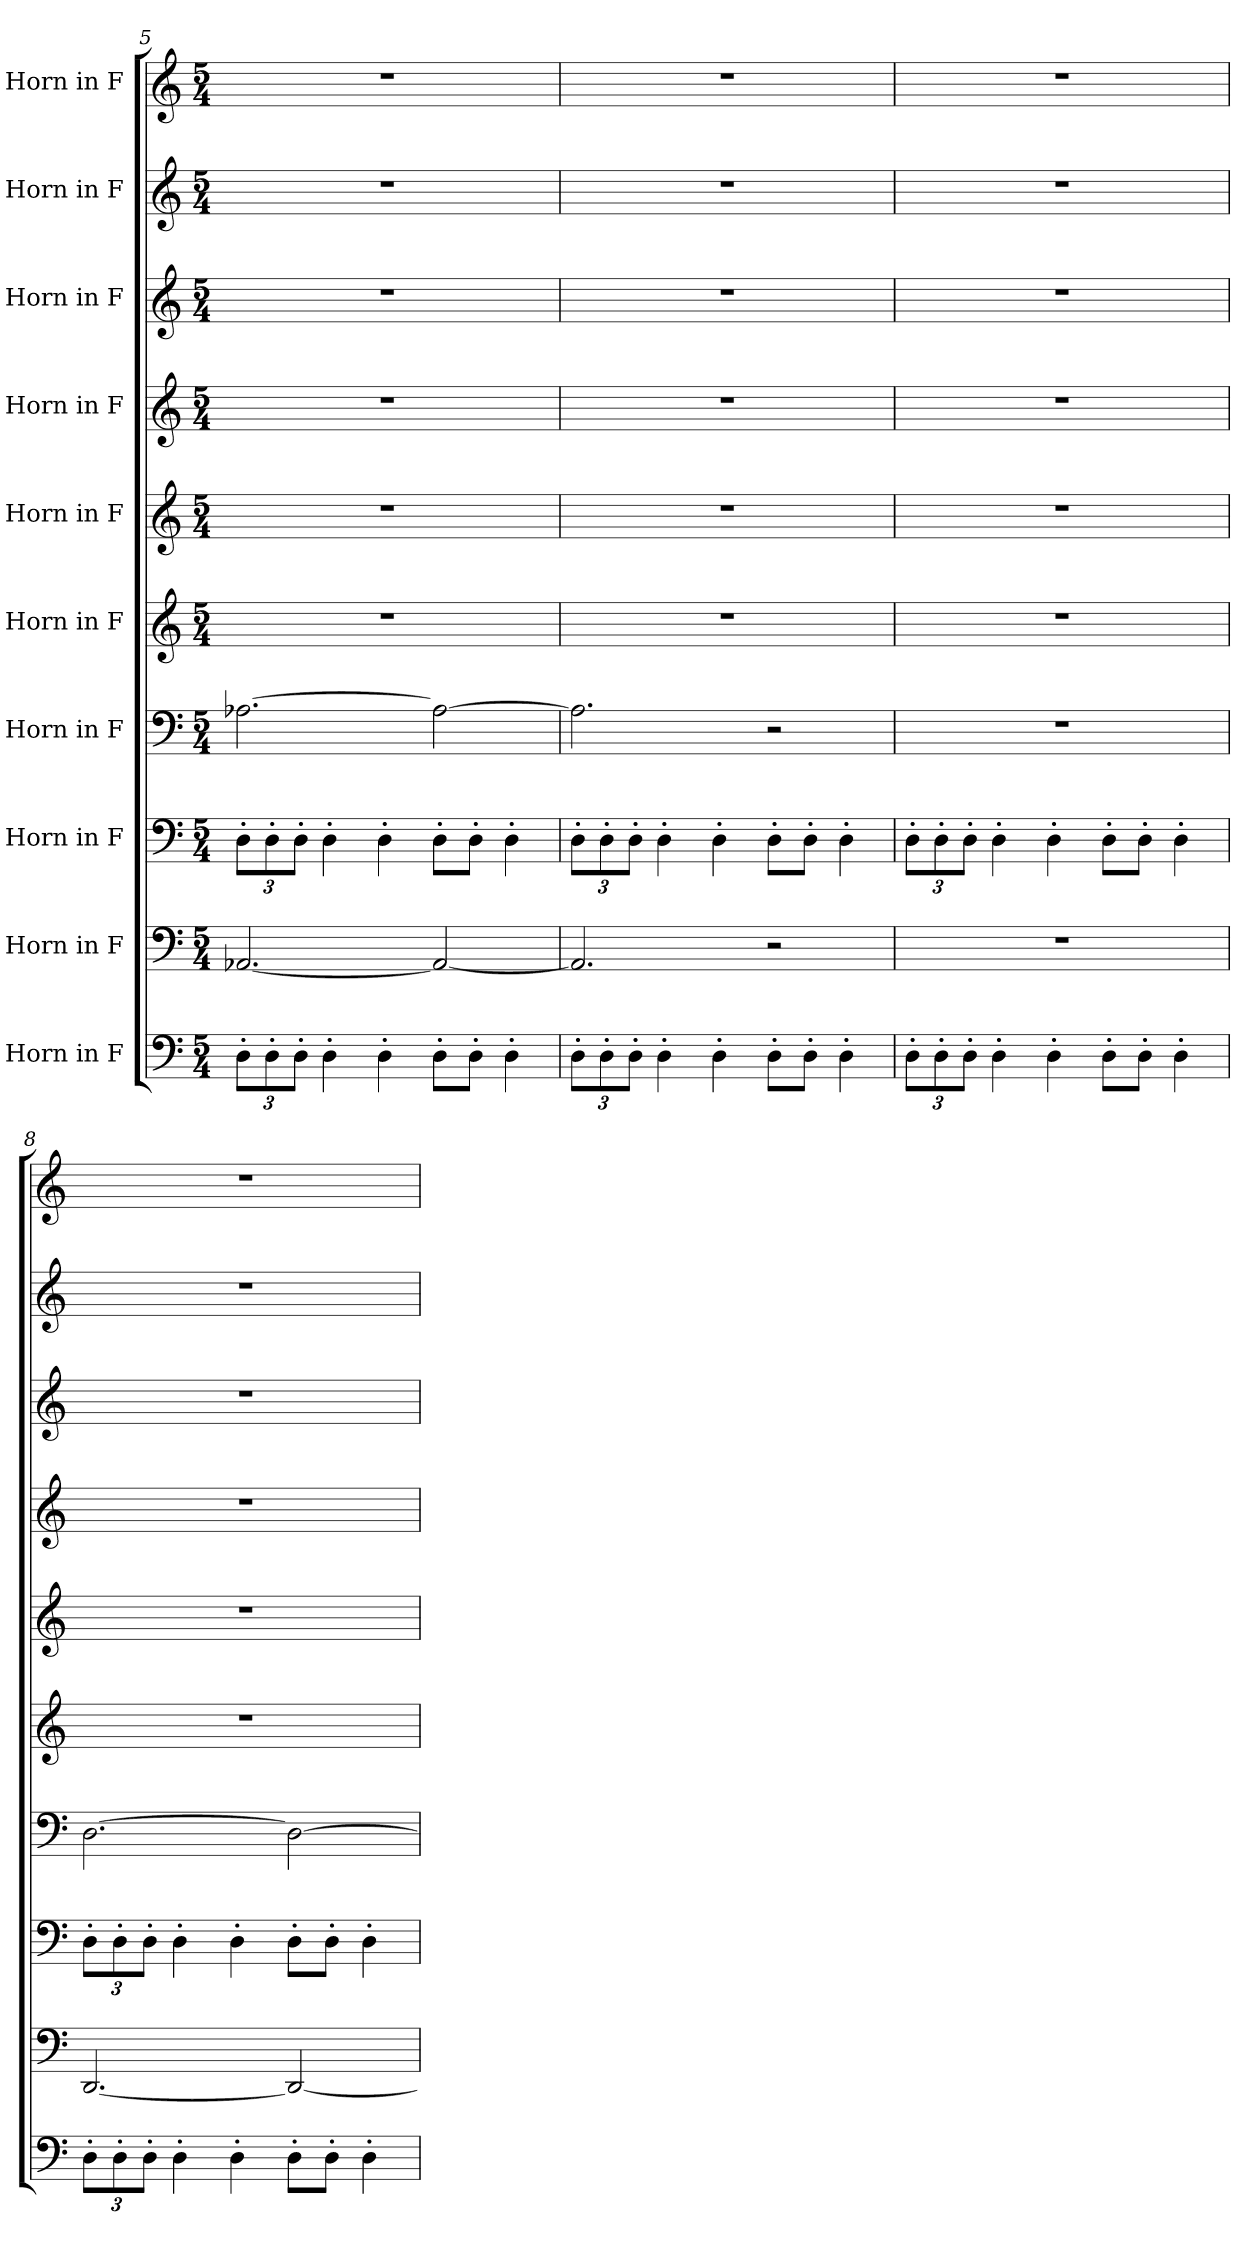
**kern	**kern	**kern	**kern	**kern	**kern	**kern	**kern	**kern	**kern
*part10	*part9	*part8	*part7	*part6	*part5	*part4	*part3	*part2	*part1
*staff10	*staff9	*staff8	*staff7	*staff6	*staff5	*staff4	*staff3	*staff2	*staff1
*I"Horn in F	*I"Horn in F	*I"Horn in F	*I"Horn in F	*I"Horn in F	*I"Horn in F	*I"Horn in F	*I"Horn in F	*I"Horn in F	*I"Horn in F
*clefF4	*clefF4	*clefF4	*clefF4	*clefG2	*clefG2	*clefG2	*clefG2	*clefG2	*clefG2
*ITrd4c7	*ITrd4c7	*ITrd4c7	*ITrd4c7	*ITrd4c7	*ITrd4c7	*ITrd4c7	*ITrd4c7	*ITrd4c7	*ITrd4c7
*k[b-]	*k[b-]	*k[b-]	*k[b-]	*k[b-]	*k[b-]	*k[b-]	*k[b-]	*k[b-]	*k[b-]
*M5/4	*M5/4	*M5/4	*M5/4	*M5/4	*M5/4	*M5/4	*M5/4	*M5/4	*M5/4
*Xbrackettup	*	*Xbrackettup	*	*	*	*	*	*	*
=5	=5	=5	=5	=5	=5	=5	=5	=5	=5
12GG'\L	[2.DD-X/	12GG'\L	[2.D-X\	4%5r	4%5r	4%5r	4%5r	4%5r	4%5r
12GG'\	.	12GG'\	.	.	.	.	.	.	.
12GG'\J	.	12GG'\J	.	.	.	.	.	.	.
4GG'\	.	4GG'\	.	.	.	.	.	.	.
4GG'\	.	4GG'\	.	.	.	.	.	.	.
8GG'\L	2DD-/_	8GG'\L	2D-\_	.	.	.	.	.	.
8GG'\J	.	8GG'\J	.	.	.	.	.	.	.
4GG'\	.	4GG'\	.	.	.	.	.	.	.
=6	=6	=6	=6	=6	=6	=6	=6	=6	=6
12GG'\L	2.DD-/]	12GG'\L	2.D-\]	4%5r	4%5r	4%5r	4%5r	4%5r	4%5r
12GG'\	.	12GG'\	.	.	.	.	.	.	.
12GG'\J	.	12GG'\J	.	.	.	.	.	.	.
4GG'\	.	4GG'\	.	.	.	.	.	.	.
4GG'\	.	4GG'\	.	.	.	.	.	.	.
8GG'\L	2r	8GG'\L	2r	.	.	.	.	.	.
8GG'\J	.	8GG'\J	.	.	.	.	.	.	.
4GG'\	.	4GG'\	.	.	.	.	.	.	.
=7	=7	=7	=7	=7	=7	=7	=7	=7	=7
12GG'\L	4%5r	12GG'\L	4%5r	4%5r	4%5r	4%5r	4%5r	4%5r	4%5r
12GG'\	.	12GG'\	.	.	.	.	.	.	.
12GG'\J	.	12GG'\J	.	.	.	.	.	.	.
4GG'\	.	4GG'\	.	.	.	.	.	.	.
4GG'\	.	4GG'\	.	.	.	.	.	.	.
8GG'\L	.	8GG'\L	.	.	.	.	.	.	.
8GG'\J	.	8GG'\J	.	.	.	.	.	.	.
4GG'\	.	4GG'\	.	.	.	.	.	.	.
=8	=8	=8	=8	=8	=8	=8	=8	=8	=8
12GG'\L	[2.GGG/	12GG'\L	[2.GG\	4%5r	4%5r	4%5r	4%5r	4%5r	4%5r
12GG'\	.	12GG'\	.	.	.	.	.	.	.
12GG'\J	.	12GG'\J	.	.	.	.	.	.	.
4GG'\	.	4GG'\	.	.	.	.	.	.	.
4GG'\	.	4GG'\	.	.	.	.	.	.	.
8GG'\L	2GGG/_	8GG'\L	2GG\_	.	.	.	.	.	.
8GG'\J	.	8GG'\J	.	.	.	.	.	.	.
4GG'\	.	4GG'\	.	.	.	.	.	.	.
=	=	=	=	=	=	=	=	=	=
*-	*-	*-	*-	*-	*-	*-	*-	*-	*-
